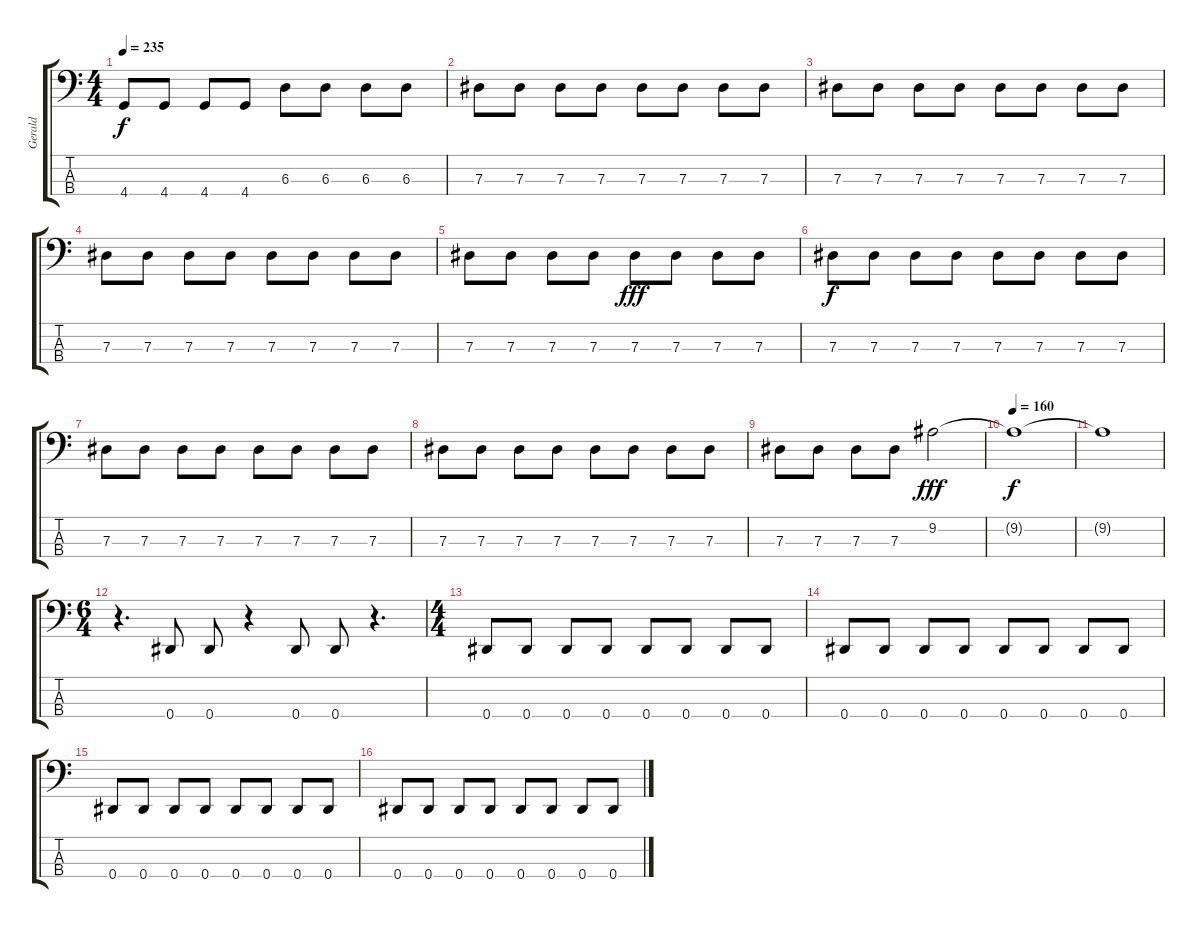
\track ("Gerald" "Gerald") {instrument electricbassfinger}
\staff {score tabs}
\tuning (Gb2 Db2 Ab1 Eb1) {hide}
\ts (4 4)
\tempo 235
\clef f4
\ks c
4.4.8{dy f} 4.4.8 4.4.8 4.4.8 6.3.8 6.3.8 6.3.8 6.3.8 |
7.3.8 7.3.8 7.3.8 7.3.8 7.3.8 7.3.8 7.3.8 7.3.8 |
7.3.8 7.3.8 7.3.8 7.3.8 7.3.8 7.3.8 7.3.8 7.3.8 |
7.3.8 7.3.8 7.3.8 7.3.8 7.3.8 7.3.8 7.3.8 7.3.8 |
7.3.8 7.3.8 7.3.8 7.3.8 7.3.8{dy fff} 7.3.8 7.3.8 7.3.8 |
7.3.8{dy f} 7.3.8 7.3.8 7.3.8 7.3.8 7.3.8 7.3.8 7.3.8 |
7.3.8 7.3.8 7.3.8 7.3.8 7.3.8 7.3.8 7.3.8 7.3.8 |
7.3.8 7.3.8 7.3.8 7.3.8 7.3.8 7.3.8 7.3.8 7.3.8 |
7.3.8 7.3.8 7.3.8 7.3.8 9.2.2{dy fff} |
\tempo 160
9.2{t}.1{dy f} |
9.2{t}.1 |
\ts (6 4)
r.4{d} 0.4.8 0.4.8 r.4 0.4.8 0.4.8 r.4{d} |
\ts (4 4)
0.4.8 0.4.8 0.4.8 0.4.8 0.4.8 0.4.8 0.4.8 0.4.8 |
0.4.8 0.4.8 0.4.8 0.4.8 0.4.8 0.4.8 0.4.8 0.4.8 |
0.4.8 0.4.8 0.4.8 0.4.8 0.4.8 0.4.8 0.4.8 0.4.8 |
0.4.8 0.4.8 0.4.8 0.4.8 0.4.8 0.4.8 0.4.8 0.4.8
